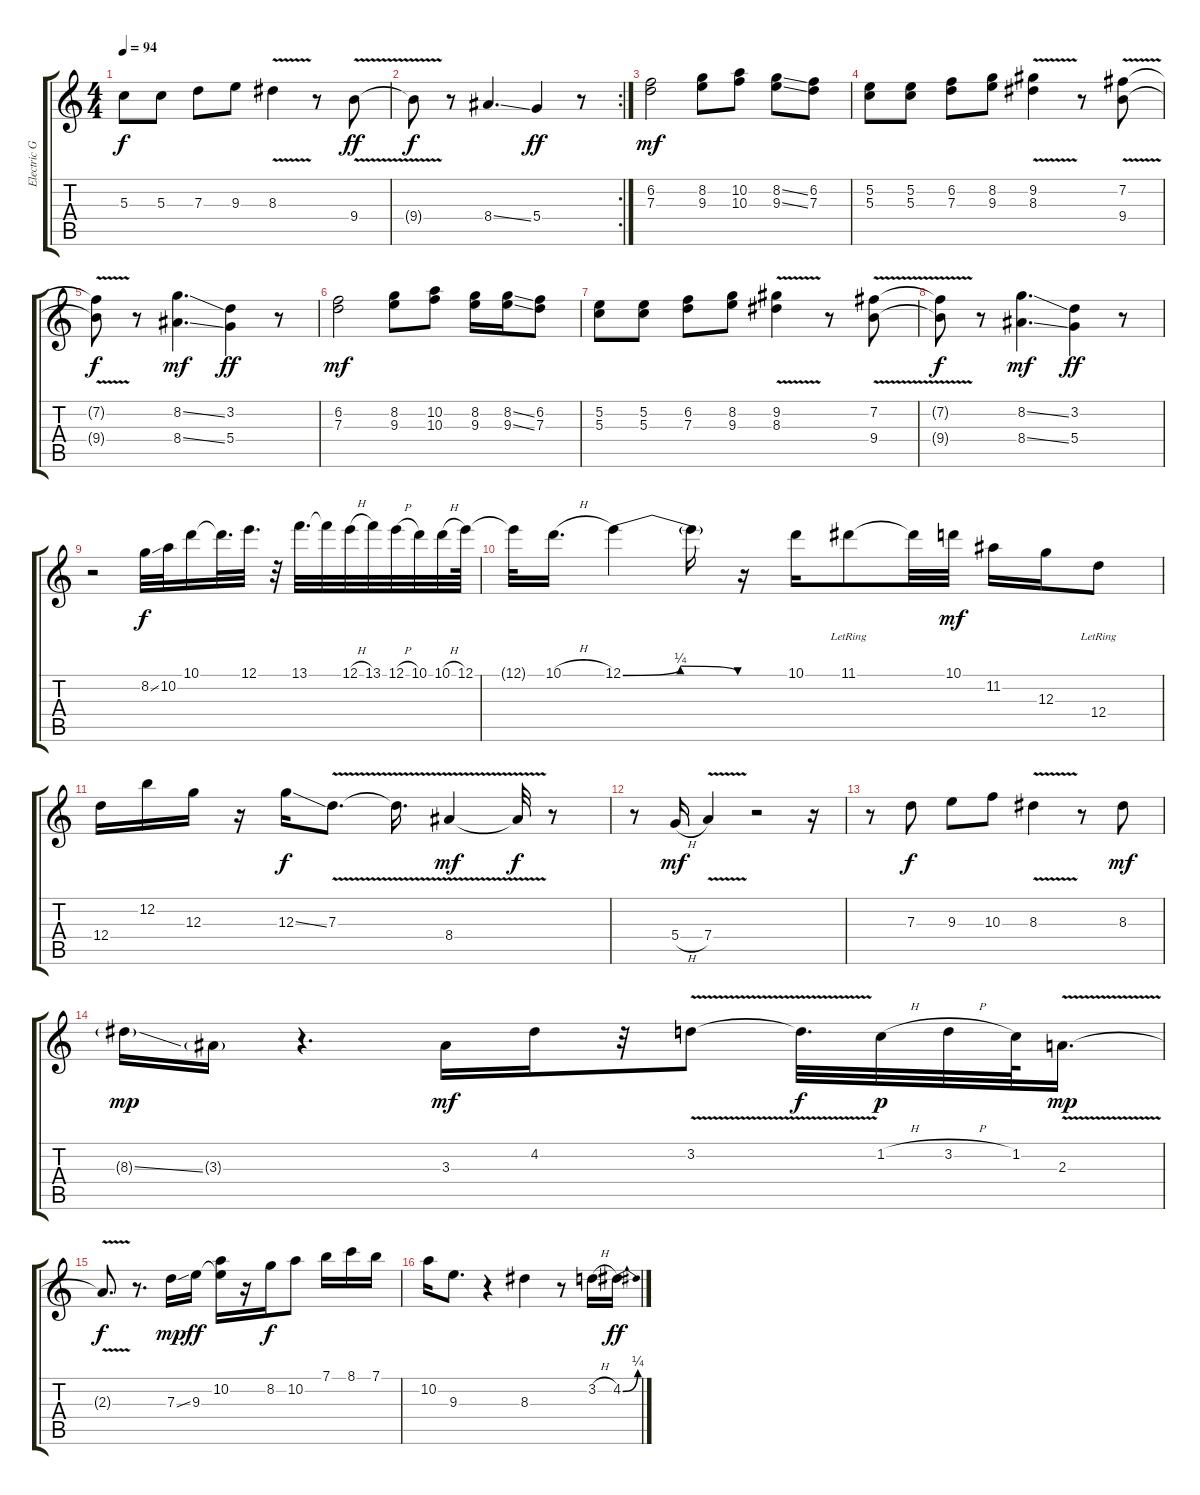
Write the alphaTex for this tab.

\track ("Electric Guitar" "Electric G") {instrument overdrivenguitar}
\staff {score tabs}
\tuning (E4 B3 G3 D3 A2 E2) {hide}
\ts (4 4)
\tempo 94
\clef g2
\ks c
5.3.8{dy f} 5.3.8 7.3.8 9.3.8 8.3{v}.4 r.8 9.4{v}.8{dy ff} |
\rc 2
9.4{v t}.8{dy f} r.8 8.4{ss}.4{d} 5.4.4{dy ff} r.8 |
(6.2 7.3).2{dy mf volume 14 instrument electricguitarjazz} (8.2 9.3).8 (10.2 10.3).8 (8.2{ss} 9.3{ss}).8 (6.2 7.3).8 |
(5.2 5.3).8 (5.2 5.3).8 (6.2 7.3).8 (8.2 9.3).8 (9.2{v} 8.3{v}).4 r.8 (7.2{v} 9.4{v}).8 |
(7.2{v t} 9.4{v t}).8{dy f} r.8 (8.2{ss} 8.4{ss}).4{d dy mf} (3.2 5.4).4{dy ff} r.8 |
(6.2 7.3).2{dy mf volume 14 instrument electricguitarjazz} (8.2 9.3).8 (10.2 10.3).8 (8.2 9.3).16 (8.2{ss} 9.3{ss}).16 (6.2 7.3).8 |
(5.2 5.3).8 (5.2 5.3).8 (6.2 7.3).8 (8.2 9.3).8 (9.2{v} 8.3{v}).4 r.8 (7.2{v} 9.4{v}).8 |
(7.2{v t} 9.4{v t}).8{dy f} r.8 (8.2{ss} 8.4{ss}).4{d dy mf} (3.2 5.4).4{dy ff} r.8 |
r.2 8.2{ss}.32{dy f volume 14 instrument electricguitarjazz} 10.2.32 10.1.16 10.1{t}.32{d} 12.1.32{d} r.32 13.1.32{d} 13.1{t}.32 12.1{h}.32 13.1.32 12.1{h}.32 10.1.32 10.1{h}.32 12.1.64 |
12.1{t}.32 10.1{h}.16{d} 12.1{be (bendrelease 0 0 45 1 45 1 60 0)}.4 12.1{t}.16 r.16 10.1.16 11.1{lr}.8 11.1{t}.32 10.1.32{dy mf} 11.2.16 12.3.16 12.4{lr}.8 |
12.4.16 12.2.16 12.3.16 r.16 12.3{ss}.16{dy f} 7.3{v}.8{d} 7.3{v t}.16{d} 8.4{v}.4{dy mf} 8.4{t}.32{dy f} r.8 |
r.8 5.4{h}.16{dy mf} 7.4{v}.4 r.2 r.16 |
r.8 7.3.8{dy f} 9.3.8 10.3.8 8.3{v}.4 r.8 8.3.8{dy mf} |
8.3{ss g}.16{dy mp} 3.3{g}.16 r.4{d} 3.3.16{dy mf} 4.2.16 r.32 3.2{v}.8 3.2{v t}.32{d dy f} 1.2{h}.32{dy p} 3.2{h}.32 1.2.64 2.3{v}.16{d dy mp} |
2.3{v t}.8{d dy f} r.8{d} 7.3{ss}.16{dy mp} 9.3.16{dy ff} (10.2 9.3{t}).16 r.16 8.2.16{dy f} 10.2.8 7.1.16 8.1.16 7.1.16 |
10.2.16 9.3.8{d} r.4 8.3.4 r.8 3.2{h}.16 4.2{be (bend 0 0 60 1)}.16{dy ff}
